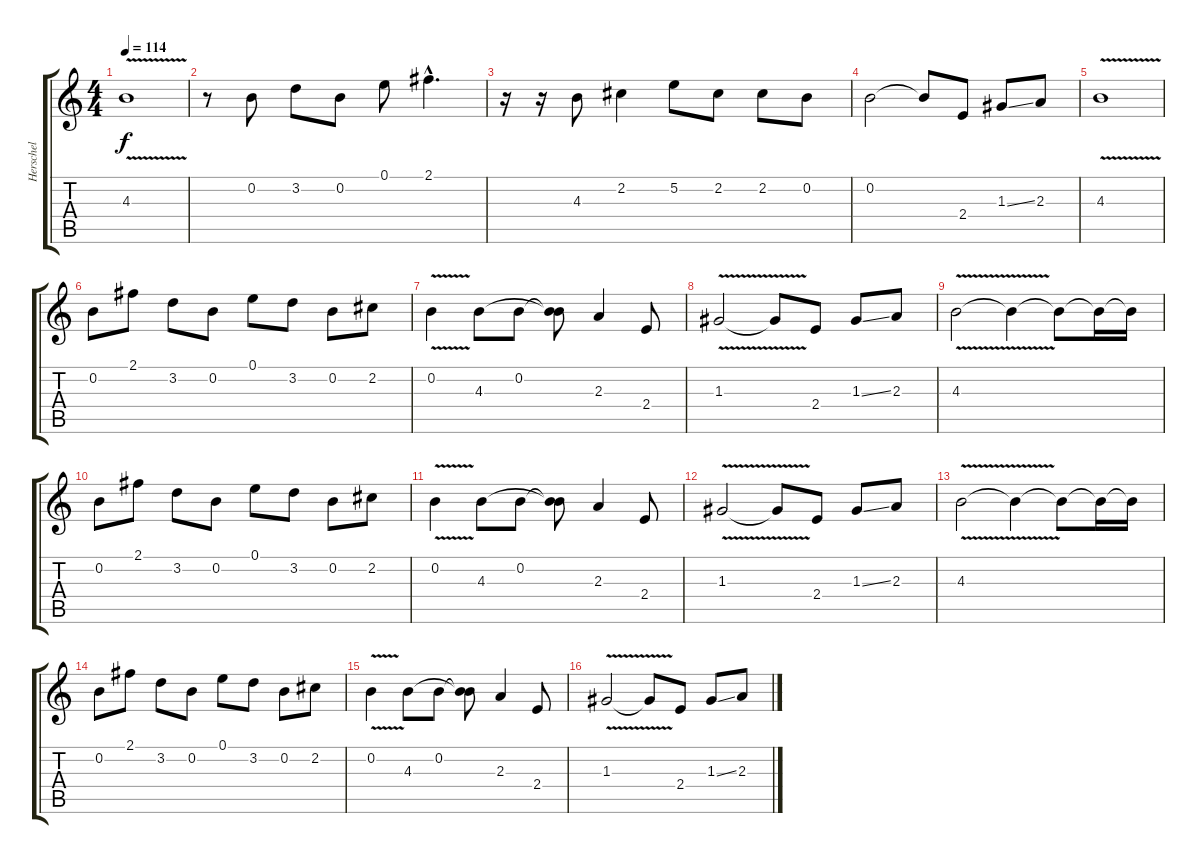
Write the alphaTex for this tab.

\track ("Herschel" "Herschel") {instrument electricguitarjazz}
\staff {score tabs}
\tuning (E4 B3 G3 D3 A2 E2) {hide}
\ts (4 4)
\tempo 114
\clef g2
\ks c
4.3{v}.1{dy f} |
r.8 0.2.8 3.2.8 0.2.8 0.1.8 2.1{hac}.4{d} |
r.16 r.16 4.3.8 2.2.4 5.2.8 2.2.8 2.2.8 0.2.8 |
0.2.2 0.2{t}.8 2.4.8 1.3{ss}.8 2.3.8 |
4.3{v}.1 |
0.2.8 2.1.8 3.2.8 0.2.8 0.1.8 3.2.8 0.2.8 2.2.8 |
0.2{v}.4 4.3.8 0.2.8 (0.2{t} 4.3{t}).8 2.3.4 2.4.8 |
1.3{v}.2 1.3{t}.8 2.4.8 1.3{ss}.8 2.3.8 |
4.3{v}.2 4.3{t}.4 4.3{t}.8 4.3{t}.16 4.3{t}.16 |
0.2.8 2.1.8 3.2.8 0.2.8 0.1.8 3.2.8 0.2.8 2.2.8 |
0.2{v}.4 4.3.8 0.2.8 (0.2{t} 4.3{t}).8 2.3.4 2.4.8 |
1.3{v}.2 1.3{t}.8 2.4.8 1.3{ss}.8 2.3.8 |
4.3{v}.2 4.3{t}.4 4.3{t}.8 4.3{t}.16 4.3{t}.16 |
0.2.8 2.1.8 3.2.8 0.2.8 0.1.8 3.2.8 0.2.8 2.2.8 |
0.2{v}.4 4.3.8 0.2.8 (0.2{t} 4.3{t}).8 2.3.4 2.4.8 |
1.3{v}.2 1.3{t}.8 2.4.8 1.3{ss}.8 2.3.8
